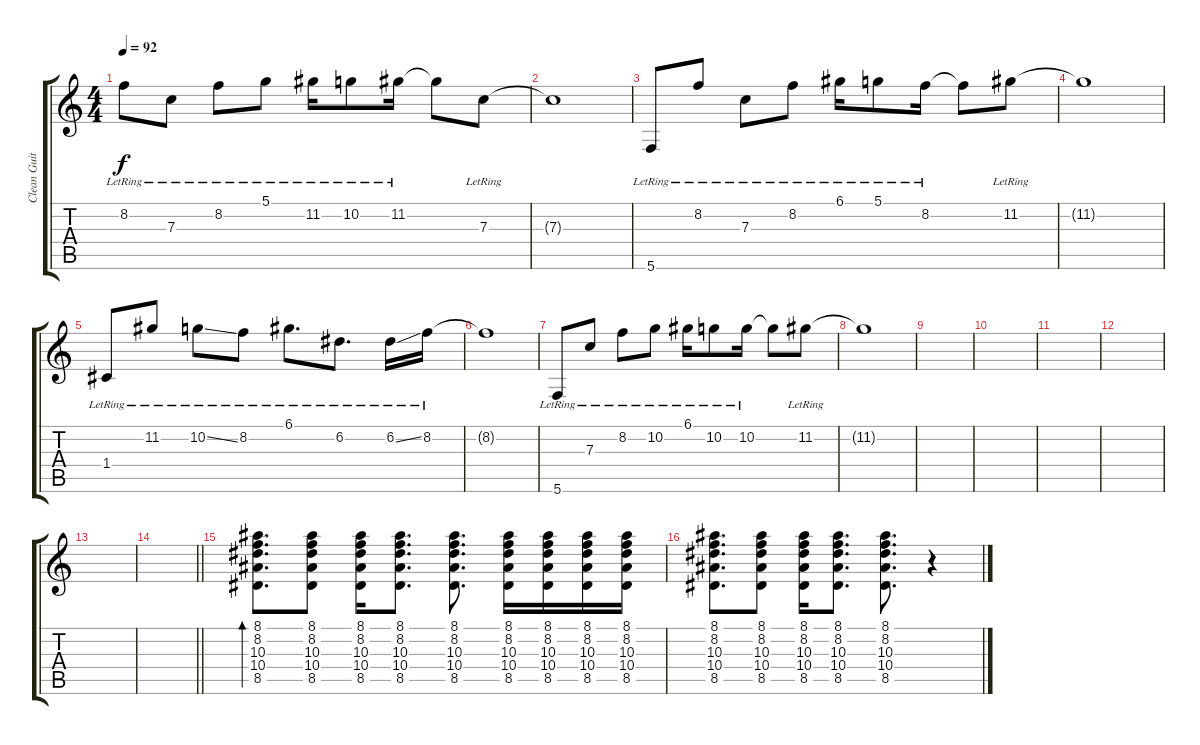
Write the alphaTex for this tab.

\track ("Clean Guitar" "Clean Guit") {instrument electricguitarclean}
\staff {score tabs}
\tuning (D4 A3 F3 C3 G2 C2) {hide}
\ts (4 4)
\tempo 92
\clef g2
\ks c
8.2{lr}.8{dy f} 7.3{lr}.8 8.2{lr}.8 5.1{lr}.8 11.2{lr}.16 10.2{lr}.8 11.2{lr}.16 11.2{t}.8 7.3{lr}.8 |
7.3{t}.1 |
5.6{lr}.8 8.2{lr}.8 7.3{lr}.8 8.2{lr}.8 6.1{lr}.16 5.1{lr}.8 8.2{lr}.16 8.2{t}.8 11.2{lr}.8 |
11.2{t}.1 |
1.4{lr}.8 11.2{lr}.8 10.2{ss lr}.8 8.2{lr}.8 6.1{lr}.8{d} 6.2{lr}.8{d} 6.2{ss lr}.16 8.2{lr}.16 |
8.2{t}.1 |
5.6{lr}.8 7.3{lr}.8 8.2{lr}.8 10.2{lr}.8 6.1{lr}.16 10.2{lr}.8 10.2{lr}.16 10.2{t}.8 11.2{lr}.8 |
11.2{t}.1 |
|
|
|
|
|
\barLineRight lightlight
|
(8.1 8.2 10.3 10.4 8.5).8{d bd 60 volume 11} (8.1 8.2 10.3 10.4 8.5).8 (8.1 8.2 10.3 10.4 8.5).16 (8.1 8.2 10.3 10.4 8.5).8{d} (8.1 8.2 10.3 10.4 8.5).8{d} (8.1 8.2 10.3 10.4 8.5).16 (8.1 8.2 10.3 10.4 8.5).16 (8.1 8.2 10.3 10.4 8.5).16 (8.1 8.2 10.3 10.4 8.5).16 |
(8.1 8.2 10.3 10.4 8.5).8{d} (8.1 8.2 10.3 10.4 8.5).8 (8.1 8.2 10.3 10.4 8.5).16 (8.1 8.2 10.3 10.4 8.5).8{d} (8.1 8.2 10.3 10.4 8.5).8{d} r.4
